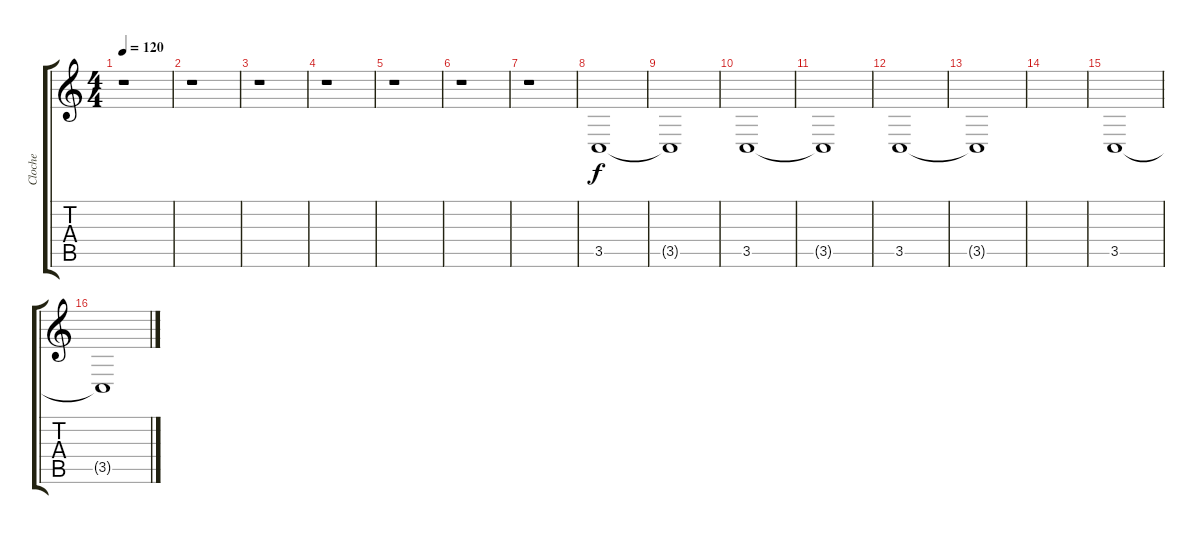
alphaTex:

\track ("Cloche" "Cloche") {instrument tubularbells}
\staff {score tabs}
\tuning (E4 B3 G3 D3 A2 E2) {hide}
\ts (4 4)
\tempo 120
\clef g2
\ks c
r.1{dy f instrument tubularbells} |
r.1 |
r.1 |
r.1 |
r.1 |
r.1 |
r.1 |
3.5.1 |
3.5{t}.1 |
3.5.1 |
3.5{t}.1 |
3.5.1 |
3.5{t}.1 |
|
3.5.1 |
3.5{t}.1
